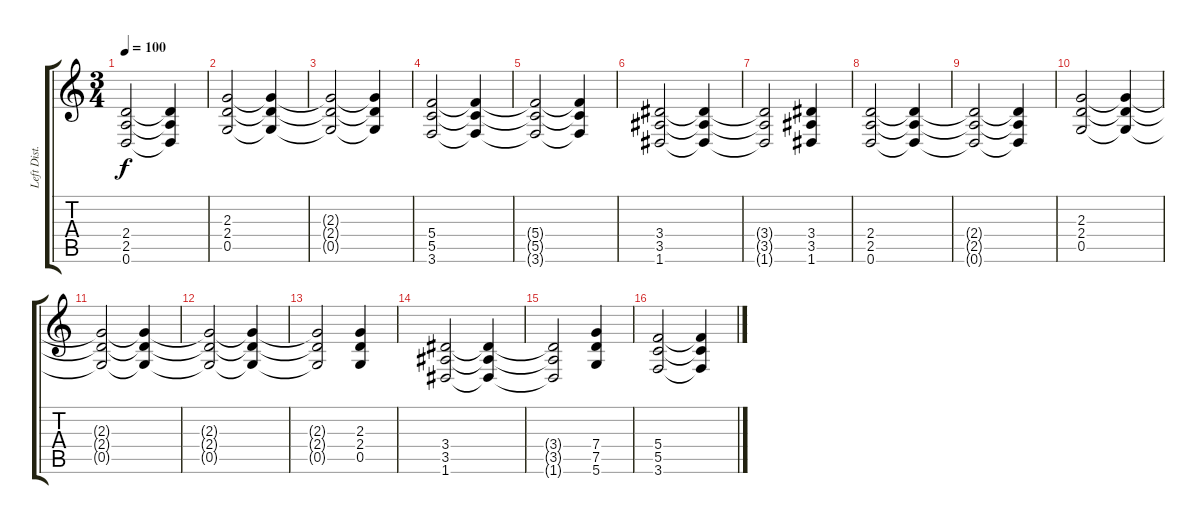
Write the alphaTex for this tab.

\track ("Left Dist. Guitar" "Left Dist.") {instrument distortionguitar}
\staff {score tabs}
\tuning (D4 A3 F3 C3 G2 D2) {hide}
\ts (3 4)
\tempo 100
\clef g2
\ks c
(2.4{t} 2.5{t} 0.6{t}).2{dy f} (2.4{t} 2.5{t} 0.6{t}).4 |
(2.3 2.4 0.5).2 (2.3{t} 2.4{t} 0.5{t}).4 |
(2.3{t} 2.4{t} 0.5{t}).2 (2.3{t} 2.4{t} 0.5{t}).4 |
(5.4 5.5 3.6).2 (5.4{t} 5.5{t} 3.6{t}).4 |
(5.4{t} 5.5{t} 3.6{t}).2 (5.4{t} 5.5{t} 3.6{t}).4 |
(3.4 3.5 1.6).2 (3.4{t} 3.5{t} 1.6{t}).4 |
(3.4{t} 3.5{t} 1.6{t}).2 (3.4 3.5 1.6).4 |
(2.4 2.5 0.6).2 (2.4{t} 2.5{t} 0.6{t}).4 |
(2.4{t} 2.5{t} 0.6{t}).2 (2.4{t} 2.5{t} 0.6{t}).4 |
(2.3 2.4 0.5).2 (2.3{t} 2.4{t} 0.5{t}).4 |
(2.3{t} 2.4{t} 0.5{t}).2 (2.3{t} 2.4{t} 0.5{t}).4 |
(2.3{t} 2.4{t} 0.5{t}).2 (2.3{t} 2.4{t} 0.5{t}).4 |
(2.3{t} 2.4{t} 0.5{t}).2 (2.3 2.4 0.5).4 |
(3.4 3.5 1.6).2 (3.4{t} 3.5{t} 1.6{t}).4 |
(3.4{t} 3.5{t} 1.6{t}).2 (7.4 7.5 5.6).4 |
(5.4 5.5 3.6).2 (5.4{t} 5.5{t} 3.6{t}).4
